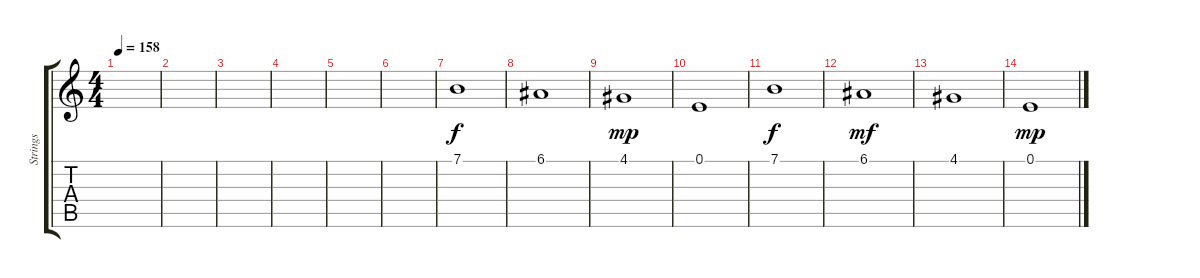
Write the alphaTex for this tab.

\track ("Strings" "Strings") {instrument stringensemble1}
\staff {score tabs}
\tuning (E4 B3 G3 D3 A2 E2) {hide}
\ts (4 4)
\tempo 158
\clef g2
\ks c
|
|
|
|
|
|
7.1.1 |
6.1.1 |
4.1.1{dy mp} |
0.1.1 |
7.1.1{dy f} |
6.1.1{dy mf} |
4.1.1 |
0.1.1{dy mp}
